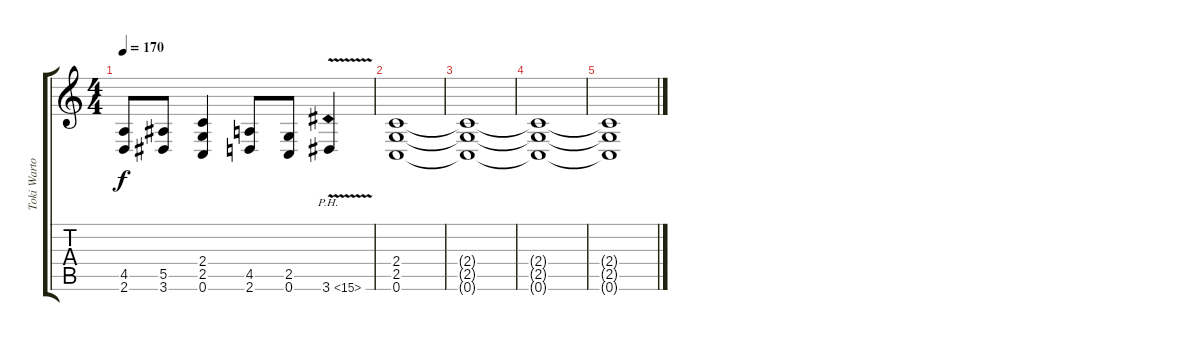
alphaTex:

\track ("Toki Wartooth" "Toki Warto") {instrument distortionguitar}
\staff {score tabs}
\tuning (C4 G3 Eb3 Bb2 F2 C2) {hide}
\ts (4 4)
\tempo 170
\clef g2
\ks c
(4.5 2.6).8{dy f} (5.5 3.6).8 (2.4 2.5 0.6).4 (4.5 2.6).8 (2.5 0.6).8 3.6{ph 12 v}.4 |
(2.4 2.5 0.6).1 |
(2.4{t} 2.5{t} 0.6{t}).1 |
(2.4{t} 2.5{t} 0.6{t}).1 |
(2.4{t} 2.5{t} 0.6{t}).1
